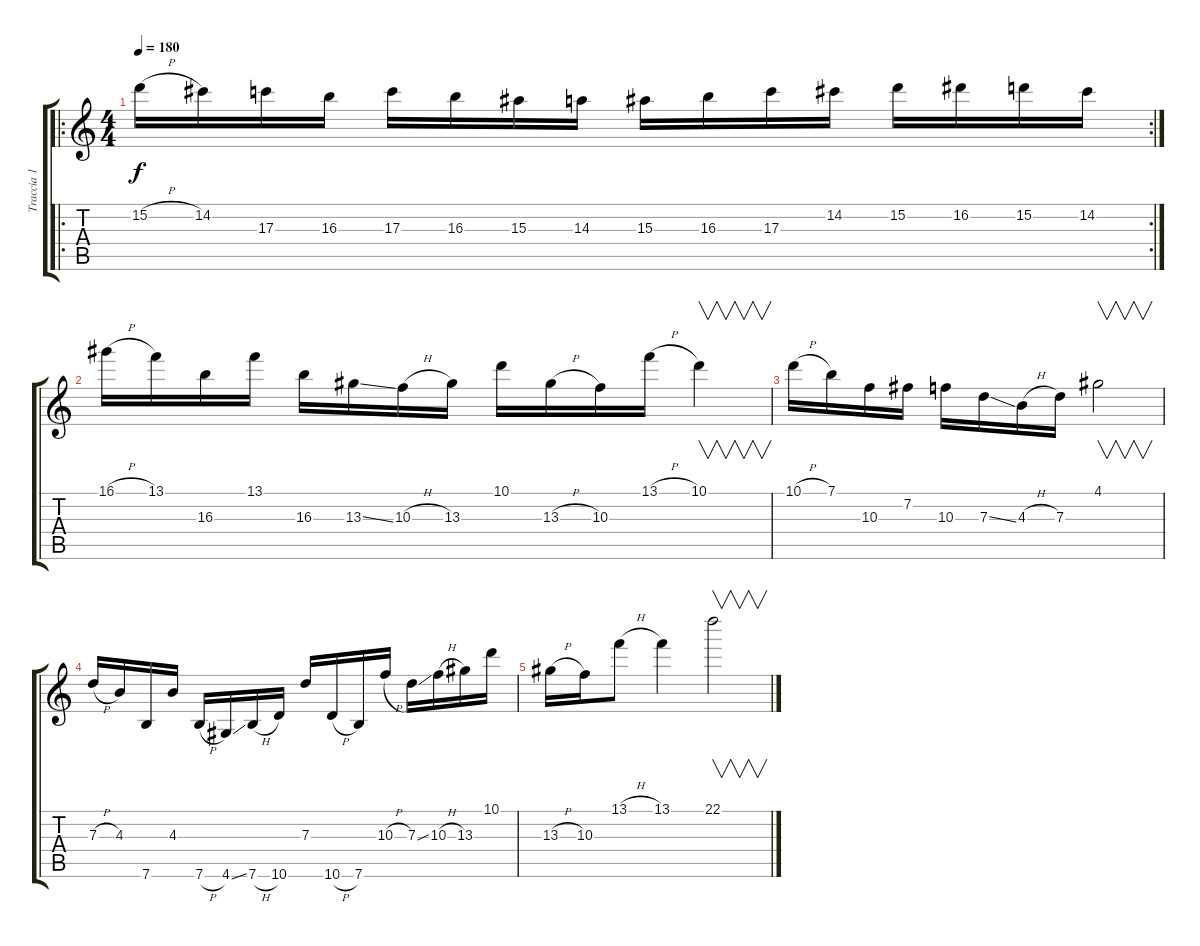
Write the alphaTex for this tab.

\track ("Traccia 1" "Traccia 1") {instrument distortionguitar}
\staff {score tabs}
\tuning (E4 B3 G3 D3 A2 E2) {hide}
\ro
\rc 2
\ts (4 4)
\tempo 180
\clef g2
\ks c
15.2{h}.16{dy f} 14.2.16 17.3.16 16.3.16 17.3.16 16.3.16 15.3.16 14.3.16 15.3.16 16.3.16 17.3.16 14.2.16 15.2.16 16.2.16 15.2.16 14.2.16 |
16.1{h}.16 13.1.16 16.3.16 13.1.16 16.3.16 13.3{ss}.16 10.3{h}.16 13.3.16 10.1.16 13.3{h}.16 10.3.16 13.1{h}.16 10.1.4{v} |
10.1{h}.16 7.1.16 10.3.16 7.2.16 10.3.16 7.3{ss}.16 4.3{h}.16 7.3.16 4.1.2{v} |
7.3{h}.16 4.3.16 7.6.16 4.3.16 7.6{h}.16 4.6{ss}.16 7.6{h}.16 10.6.16 7.3.16 10.6{h}.16 7.6.16 10.3{h}.16 7.3{ss}.16 10.3{h}.16 13.3.16 10.1.16 |
13.3{h}.16 10.3.16 13.1{h}.8 13.1.4 22.1.2{v}
